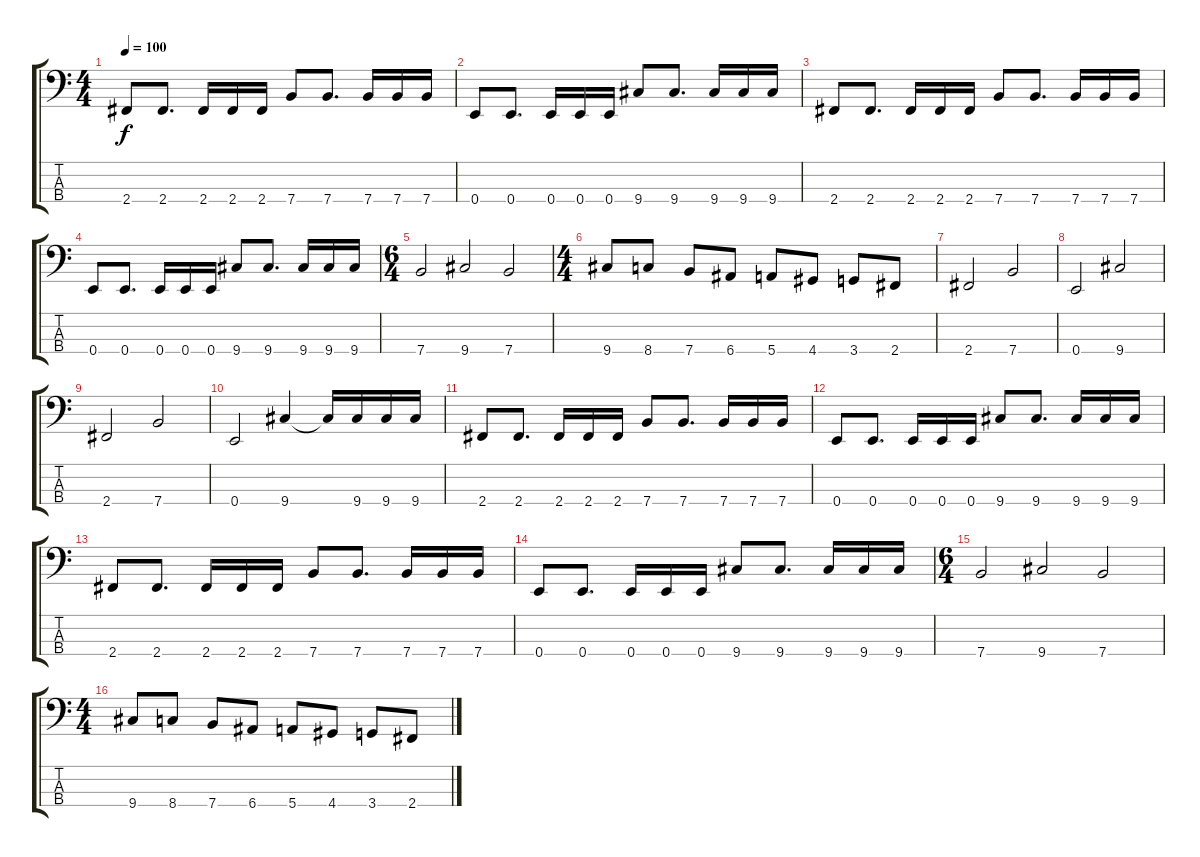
\track "" {instrument electricbassfinger}
\staff {score tabs}
\tuning (G2 D2 A1 E1) {hide}
\ts (4 4)
\tempo 100
\clef f4
\ks c
2.4.8{dy f} 2.4.8{d} 2.4.16 2.4.16 2.4.16 7.4.8 7.4.8{d} 7.4.16 7.4.16 7.4.16 |
0.4.8 0.4.8{d} 0.4.16 0.4.16 0.4.16 9.4.8 9.4.8{d} 9.4.16 9.4.16 9.4.16 |
2.4.8 2.4.8{d} 2.4.16 2.4.16 2.4.16 7.4.8 7.4.8{d} 7.4.16 7.4.16 7.4.16 |
0.4.8 0.4.8{d} 0.4.16 0.4.16 0.4.16 9.4.8 9.4.8{d} 9.4.16 9.4.16 9.4.16 |
\ts (6 4)
7.4.2 9.4.2 7.4.2 |
\ts (4 4)
9.4.8 8.4.8 7.4.8 6.4.8 5.4.8 4.4.8 3.4.8 2.4.8 |
2.4.2 7.4.2 |
0.4.2 9.4.2 |
2.4.2 7.4.2 |
0.4.2 9.4.4 9.4{t}.16 9.4.16 9.4.16 9.4.16 |
2.4.8 2.4.8{d} 2.4.16 2.4.16 2.4.16 7.4.8 7.4.8{d} 7.4.16 7.4.16 7.4.16 |
0.4.8 0.4.8{d} 0.4.16 0.4.16 0.4.16 9.4.8 9.4.8{d} 9.4.16 9.4.16 9.4.16 |
2.4.8 2.4.8{d} 2.4.16 2.4.16 2.4.16 7.4.8 7.4.8{d} 7.4.16 7.4.16 7.4.16 |
0.4.8 0.4.8{d} 0.4.16 0.4.16 0.4.16 9.4.8 9.4.8{d} 9.4.16 9.4.16 9.4.16 |
\ts (6 4)
7.4.2 9.4.2 7.4.2 |
\ts (4 4)
9.4.8 8.4.8 7.4.8 6.4.8 5.4.8 4.4.8 3.4.8 2.4.8
